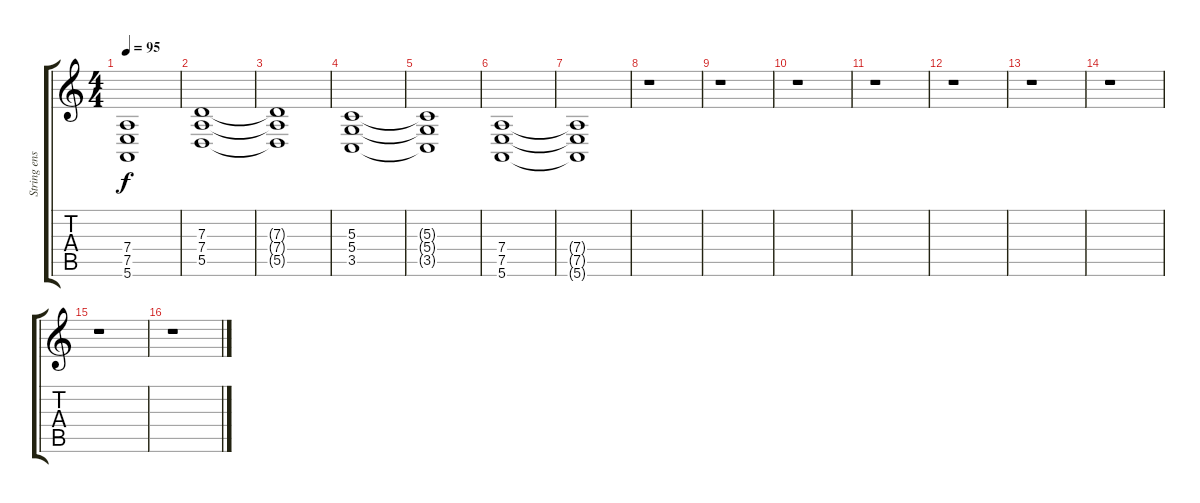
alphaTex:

\track ("String ensemble" "String ens") {instrument stringensemble1}
\staff {score tabs}
\tuning (E4 B3 G3 D3 A2 E2) {hide}
\ts (4 4)
\tempo 95
\clef g2
\ks c
(7.4{t} 7.5{t} 5.6{t}).1{dy f} |
(7.3 7.4 5.5).1 |
(7.3{t} 7.4{t} 5.5{t}).1 |
(5.3 5.4 3.5).1 |
(5.3{t} 5.4{t} 3.5{t}).1 |
(7.4 7.5 5.6).1 |
(7.4{t} 7.5{t} 5.6{t}).1 |
r.1 |
r.1 |
r.1 |
r.1 |
r.1 |
r.1 |
r.1 |
r.1 |
r.1
